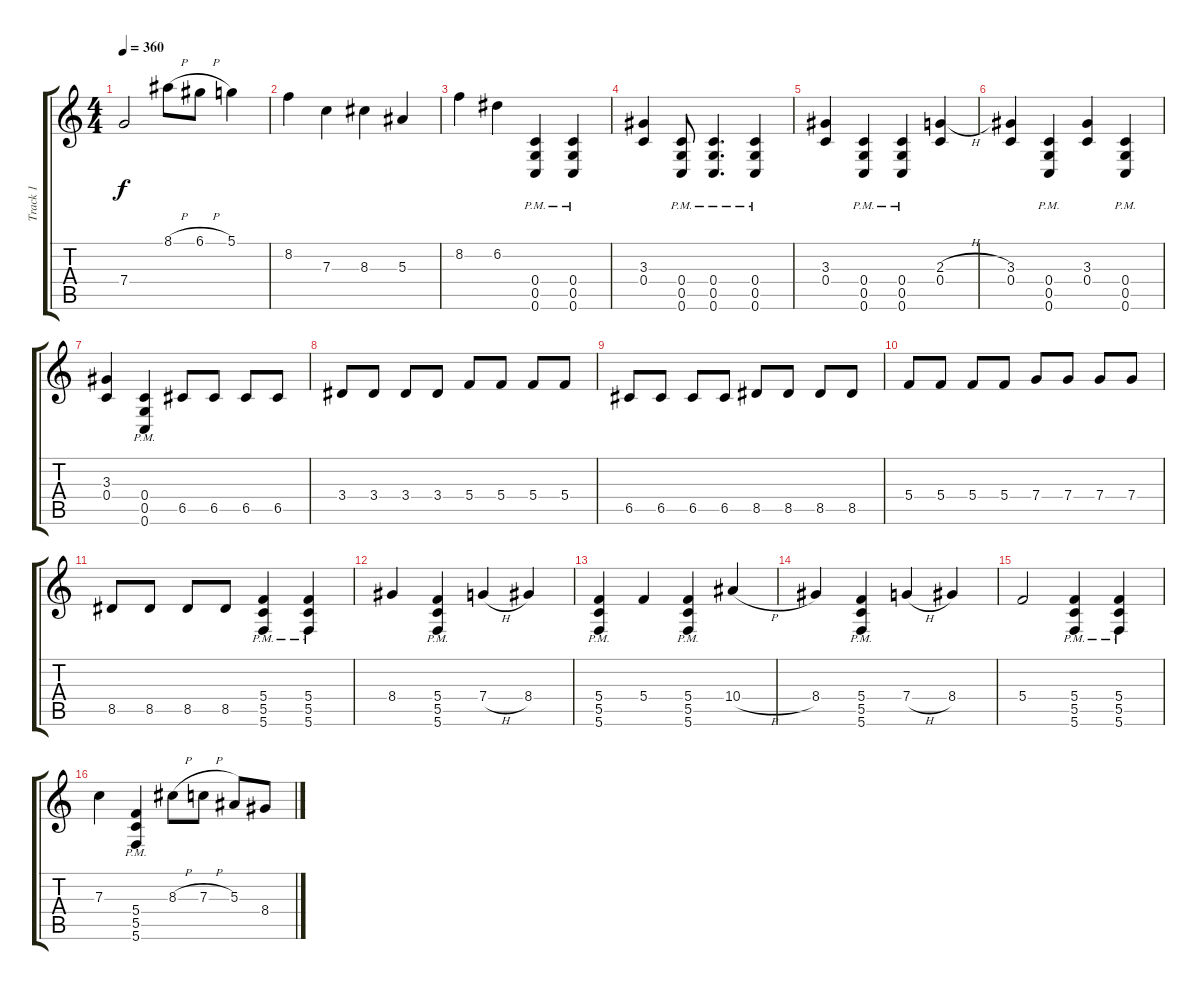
\track ("Track 1" "Track 1") {instrument distortionguitar}
\staff {score tabs}
\tuning (D4 A3 F3 C3 G2 C2) {hide}
\ts (4 4)
\tempo 360
\clef g2
\ks c
7.4.2{dy f} 8.1{h}.8 6.1{h}.8 5.1.4 |
8.2.4 7.3.4 8.3.4 5.3.4 |
8.2.4 6.2.4 (0.4{pm} 0.5{pm} 0.6{pm}).4 (0.4{pm} 0.5{pm} 0.6{pm}).4 |
(3.3 0.4).4 (0.4{pm} 0.5{pm} 0.6{pm}).8 (0.4{pm} 0.5{pm} 0.6{pm}).4{d} (0.4{pm} 0.5{pm} 0.6{pm}).4 |
(3.3 0.4).4 (0.4{pm} 0.5{pm} 0.6{pm}).4 (0.4{pm} 0.5{pm} 0.6{pm}).4 (2.3{h} 0.4).4 |
(3.3 0.4).4 (0.4{pm} 0.5{pm} 0.6{pm}).4 (3.3 0.4).4 (0.4{pm} 0.5{pm} 0.6{pm}).4 |
(3.3 0.4).4 (0.4{pm} 0.5{pm} 0.6{pm}).4 6.5.8 6.5.8 6.5.8 6.5.8 |
3.4.8 3.4.8 3.4.8 3.4.8 5.4.8 5.4.8 5.4.8 5.4.8 |
6.5.8 6.5.8 6.5.8 6.5.8 8.5.8 8.5.8 8.5.8 8.5.8 |
5.4.8 5.4.8 5.4.8 5.4.8 7.4.8 7.4.8 7.4.8 7.4.8 |
8.5.8 8.5.8 8.5.8 8.5.8 (5.4{pm} 5.5{pm} 5.6{pm}).4 (5.4{pm} 5.5{pm} 5.6{pm}).4 |
8.4.4 (5.4{pm} 5.5{pm} 5.6{pm}).4 7.4{h}.4 8.4.4 |
(5.4{pm} 5.5{pm} 5.6{pm}).4 5.4.4 (5.4{pm} 5.5{pm} 5.6{pm}).4 10.4{h}.4 |
8.4.4 (5.4{pm} 5.5{pm} 5.6{pm}).4 7.4{h}.4 8.4.4 |
5.4.2 (5.4{pm} 5.5{pm} 5.6{pm}).4 (5.4{pm} 5.5{pm} 5.6{pm}).4 |
7.3.4 (5.4{pm} 5.5{pm} 5.6{pm}).4 8.3{h}.8 7.3{h}.8 5.3.8 8.4.8
